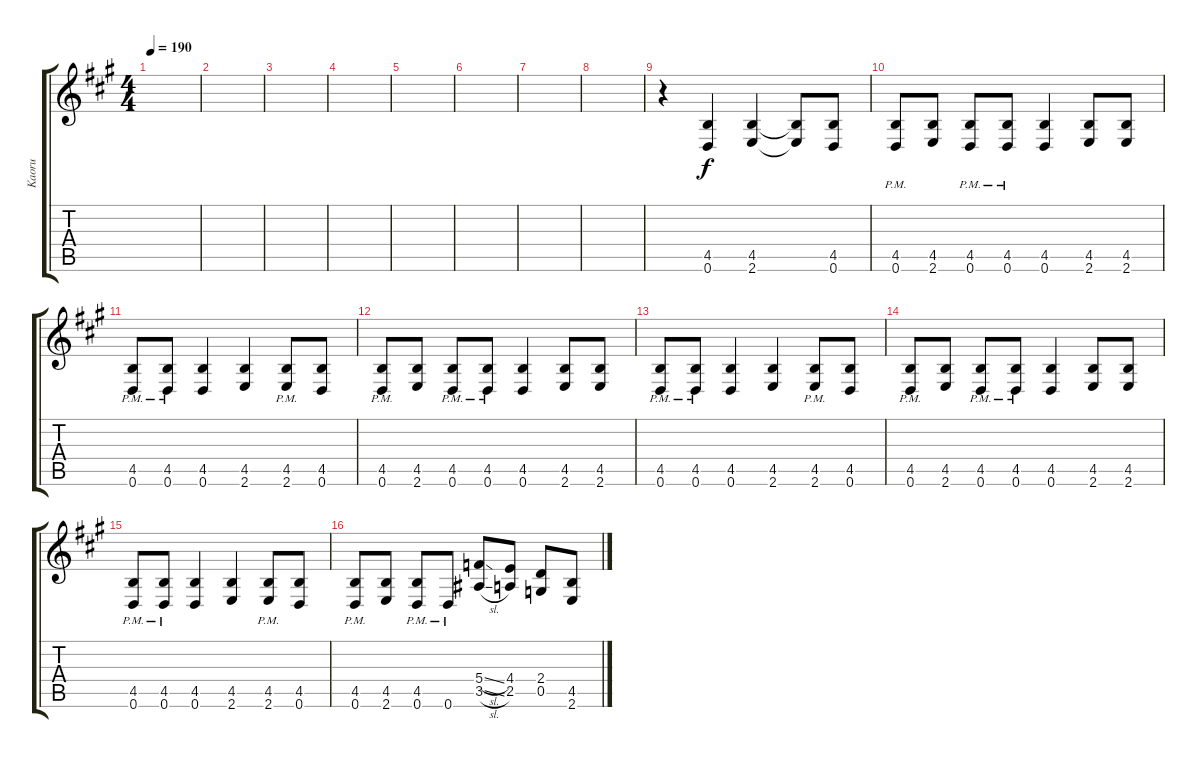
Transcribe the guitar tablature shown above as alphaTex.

\track ("Kaoru" "Kaoru") {instrument distortionguitar}
\staff {score tabs}
\tuning (D4 A3 F3 C3 G2 D2) {hide}
\ts (4 4)
\tempo 190
\clef g2
\ks a
|
|
|
|
|
|
|
|
r.4 (4.5 0.6).4 (4.5 2.6).4 (4.5{t} 2.6{t}).8 (4.5 0.6).8 |
(4.5{pm} 0.6{pm}).8 (4.5 2.6).8 (4.5{pm} 0.6{pm}).8 (4.5{pm} 0.6{pm}).8 (4.5 0.6).4 (4.5 2.6).8 (4.5 2.6).8 |
(4.5{pm} 0.6{pm}).8 (4.5{pm} 0.6{pm}).8 (4.5 0.6).4 (4.5 2.6).4 (4.5{pm} 2.6{pm}).8 (4.5 0.6).8 |
(4.5{pm} 0.6{pm}).8 (4.5 2.6).8 (4.5{pm} 0.6{pm}).8 (4.5{pm} 0.6{pm}).8 (4.5 0.6).4 (4.5 2.6).8 (4.5 2.6).8 |
(4.5{pm} 0.6{pm}).8 (4.5{pm} 0.6{pm}).8 (4.5 0.6).4 (4.5 2.6).4 (4.5{pm} 2.6{pm}).8 (4.5 0.6).8 |
(4.5{pm} 0.6{pm}).8 (4.5 2.6).8 (4.5{pm} 0.6{pm}).8 (4.5{pm} 0.6{pm}).8 (4.5 0.6).4 (4.5 2.6).8 (4.5 2.6).8 |
(4.5{pm} 0.6{pm}).8 (4.5{pm} 0.6{pm}).8 (4.5 0.6).4 (4.5 2.6).4 (4.5{pm} 2.6{pm}).8 (4.5 0.6).8 |
(4.5{pm} 0.6{pm}).8 (4.5 2.6).8 (4.5{pm} 0.6{pm}).8 0.6{pm}.8 (5.4{sl} 3.5{sl}).8 (4.4 2.5).8 (2.4 0.5).8 (4.5 2.6).8
